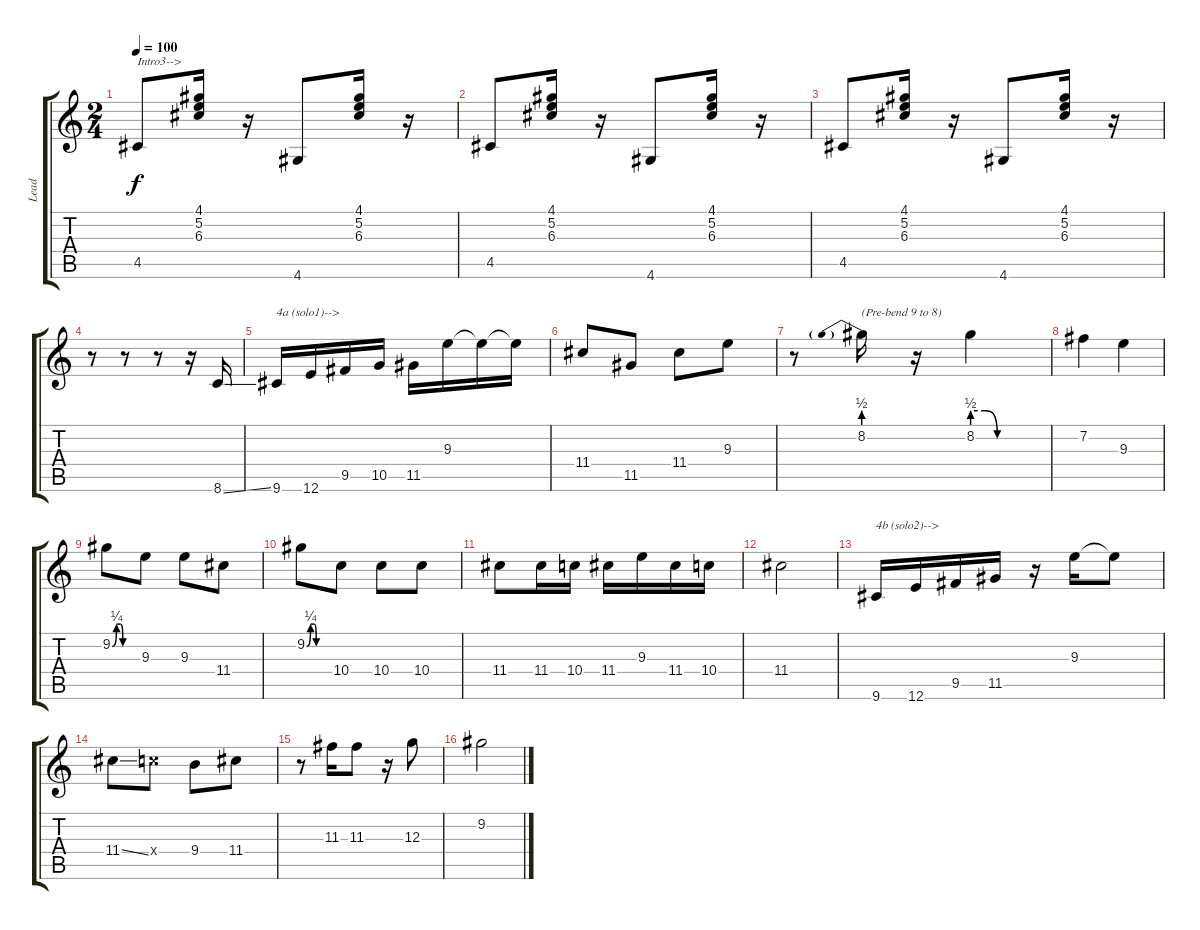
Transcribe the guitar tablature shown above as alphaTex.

\track ("Lead" "Lead") {instrument acousticguitarsteel}
\staff {score tabs}
\tuning (E4 B3 G3 D3 A2 E2) {hide}
\ts (2 4)
\tempo 100
\clef g2
\ks c
4.5.8{txt "Intro3-->" dy f} (4.1 5.2 6.3).16 r.16 4.6.8 (4.1 5.2 6.3).16 r.16 |
4.5.8 (4.1 5.2 6.3).16 r.16 4.6.8 (4.1 5.2 6.3).16 r.16 |
4.5.8 (4.1 5.2 6.3).16 r.16 4.6.8 (4.1 5.2 6.3).16 r.16 |
r.8 r.8 r.8 r.16 8.6{ss}.16 |
9.6.16{txt "4a (solo1)-->"} 12.6.16 9.5.16 10.5.16 11.5.16 9.3.16 9.3{t}.16 9.3{t}.16 |
11.4.8 11.5.8 11.4.8 9.3.8 |
r.8 8.2{be (prebend 0 2 60 2)}.16{txt "(Pre-bend 9 to 8)"} r.16 8.2{be (custom 0 2 10 2 20 0 60 0)}.4 |
7.2.4 9.3.4 |
9.2{be (custom 0 0 10 1 20 1 25 0 60 0)}.8 9.3.8 9.3.8 11.4.8 |
9.2{be (custom 0 0 10 1 20 1 25 0 60 0)}.8 10.4.8 10.4.8 10.4.8 |
11.4.8 11.4.16 10.4.16 11.4.16 9.3.16 11.4.16 10.4.16 |
11.4.2 |
9.6.16{txt "4b (solo2)-->"} 12.6.16 9.5.16 11.5.16 r.16 9.3.16 9.3{t}.8 |
11.4{ss}.8 10.4{x}.8 9.4.8 11.4.8 |
r.8 11.3.16 11.3.8 r.16 12.3.8 |
9.2.2
